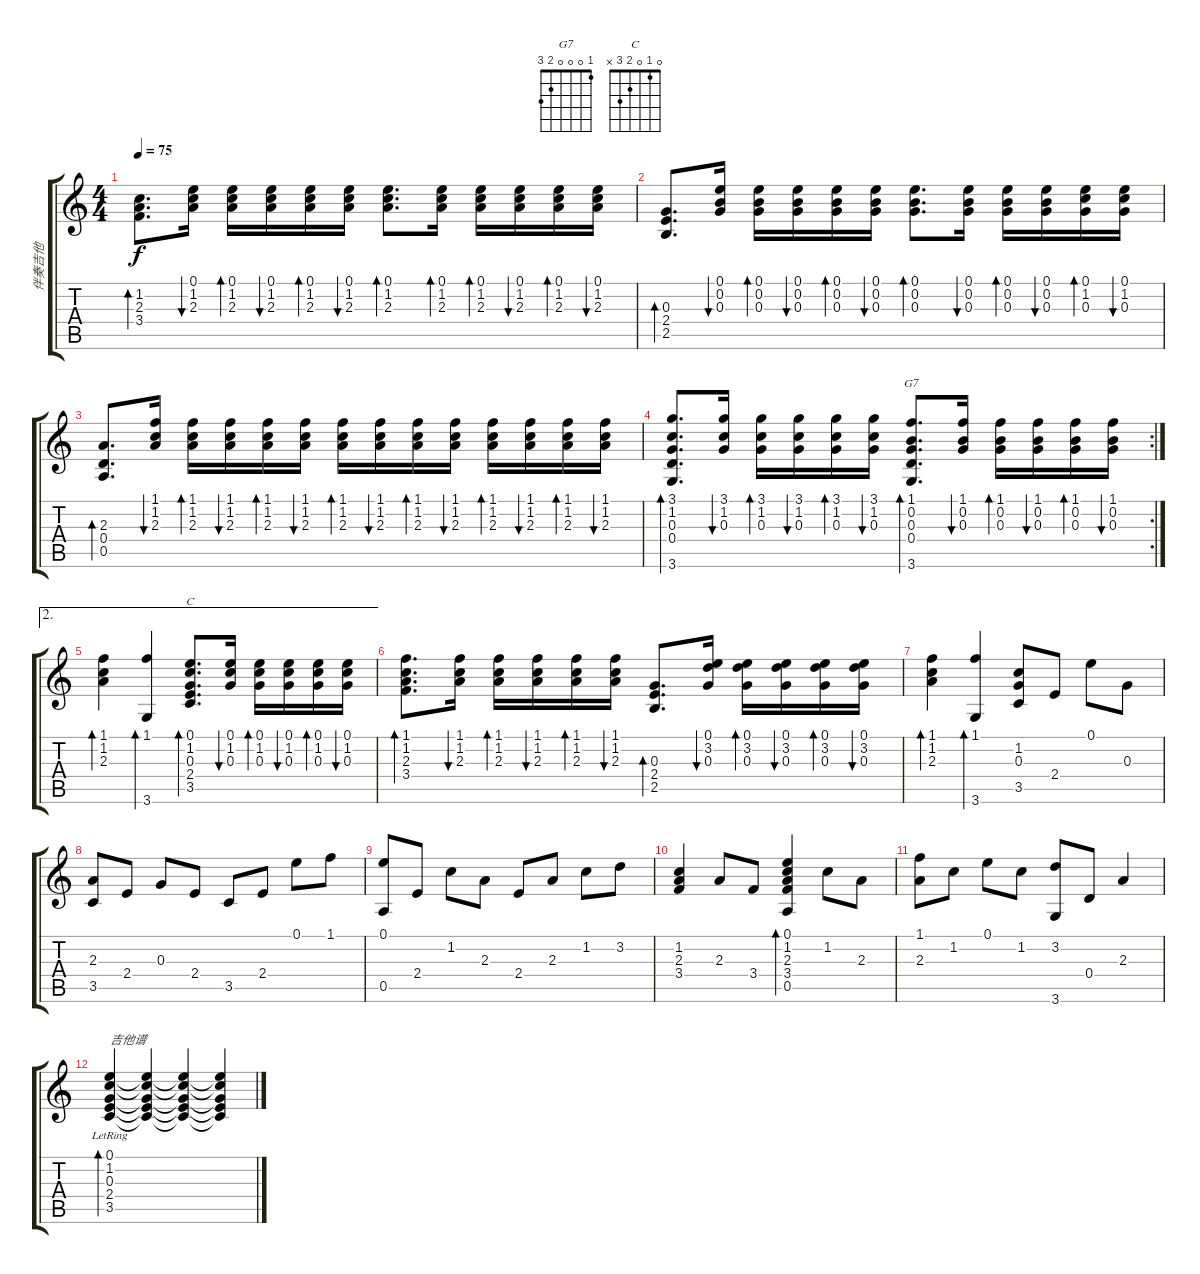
\track ("伴奏吉他" "伴奏吉他") {instrument acousticguitarnylon}
\staff {score tabs}
\tuning (E4 B3 G3 D3 A2 E2) {hide}
\chord ("G7" 1 0 0 0 2 3)
\chord ("C" 0 1 0 2 3 x)
\ts (4 4)
\tempo 75
\clef g2
\ks c
(1.2 2.3 3.4).8{d bd 30 dy f} (0.1 1.2 2.3).16{bu 30} (0.1 1.2 2.3).16{bd 30} (0.1 1.2 2.3).16{bu 30} (0.1 1.2 2.3).16{bd 30} (0.1 1.2 2.3).16{bu 30} (0.1 1.2 2.3).8{d bd 30} (0.1 1.2 2.3).16{bd 30} (0.1 1.2 2.3).16{bd 30} (0.1 1.2 2.3).16{bu 30} (0.1 1.2 2.3).16{bd 30} (0.1 1.2 2.3).16{bu 30} |
(0.3 2.4 2.5).8{d bd 30} (0.1 0.2 0.3).16{bu 30} (0.1 0.2 0.3).16{bd 30} (0.1 0.2 0.3).16{bu 30} (0.1 0.2 0.3).16{bd 30} (0.1 0.2 0.3).16{bu 30} (0.1 0.2 0.3).8{d bd 30} (0.1 0.2 0.3).16{bu 30} (0.1 0.2 0.3).16{bd 30} (0.1 0.2 0.3).16{bu 30} (0.1 1.2 0.3).16{bd 30} (0.1 1.2 0.3).16{bu 30} |
(2.3 0.4 0.5).8{d bd 30} (1.1 1.2 2.3).16{bu 30} (1.1 1.2 2.3).16{bd 30} (1.1 1.2 2.3).16{bu 30} (1.1 1.2 2.3).16{bd 30} (1.1 1.2 2.3).16{bu 30} (1.1 1.2 2.3).16{bd 30} (1.1 1.2 2.3).16{bu 30} (1.1 1.2 2.3).16{bd 30} (1.1 1.2 2.3).16{bu 30} (1.1 1.2 2.3).16{bd 30} (1.1 1.2 2.3).16{bu 30} (1.1 1.2 2.3).16{bd 30} (1.1 1.2 2.3).16{bu 30} |
\rc 2
(3.1 1.2 0.3 0.4 3.6).8{d bd 30} (3.1 1.2 0.3).16{bu 30} (3.1 1.2 0.3).16{bd 30} (3.1 1.2 0.3).16{bu 30} (3.1 1.2 0.3).16{bd 30} (3.1 1.2 0.3).16{bu 30} (1.1 0.2 0.3 0.4 3.6).8{d bd 30 ch "G7"} (1.1 0.2 0.3).16{bu 30} (1.1 0.2 0.3).16{bd 30} (1.1 0.2 0.3).16{bu 30} (1.1 0.2 0.3).16{bd 30} (1.1 0.2 0.3).16{bu 30} |
\ae 2
(1.1 1.2 2.3).4{bd 30} (1.1 3.6).4{bd 30} (0.1 1.2 0.3 2.4 3.5).8{d bd 30 ch "C"} (0.1 1.2 0.3).16{bu 30} (0.1 1.2 0.3).16{bd 30} (0.1 1.2 0.3).16{bu 30} (0.1 1.2 0.3).16{bd 30} (0.1 1.2 0.3).16{bu 30} |
(1.1 1.2 2.3 3.4).8{d bd 30} (1.1 1.2 2.3).16{bu 30} (1.1 1.2 2.3).16{bd 30} (1.1 1.2 2.3).16{bu 30} (1.1 1.2 2.3).16{bd 30} (1.1 1.2 2.3).16{bu 30} (0.3 2.4 2.5).8{d bd 30} (0.1 3.2 0.3).16{bu 30} (0.1 3.2 0.3).16{bd 30} (0.1 3.2 0.3).16{bu 30} (0.1 3.2 0.3).16{bd 30} (0.1 3.2 0.3).16{bu 30} |
(1.1 1.2 2.3).4{bd 30} (1.1 3.6).4{bd 30} (1.2 0.3 3.5).8 2.4.8 0.1.8 0.3.8 |
(2.3 3.5).8 2.4.8 0.3.8 2.4.8 3.5.8 2.4.8 0.1.8 1.1.8 |
(0.1 0.5).8 2.4.8 1.2.8 2.3.8 2.4.8 2.3.8 1.2.8 3.2.8 |
(1.2 2.3 3.4).4 2.3.8 3.4.8 (0.1 1.2 2.3 3.4 0.5).4{bd 480} 1.2.8 2.3.8 |
(1.1 2.3).8 1.2.8 0.1.8 1.2.8 (3.2 3.6).8 0.4.8 2.3.4 |
(0.1 1.2{lr} 0.3 2.4 3.5).4{bd 480 txt "吉他谱"} (0.1{t} 1.2{t} 0.3{t} 2.4{t} 3.5{t}).4 (0.1{t} 1.2{t} 0.3{t} 2.4{t} 3.5{t}).4 (0.1{t} 1.2{t} 0.3{t} 2.4{t} 3.5{t}).4
